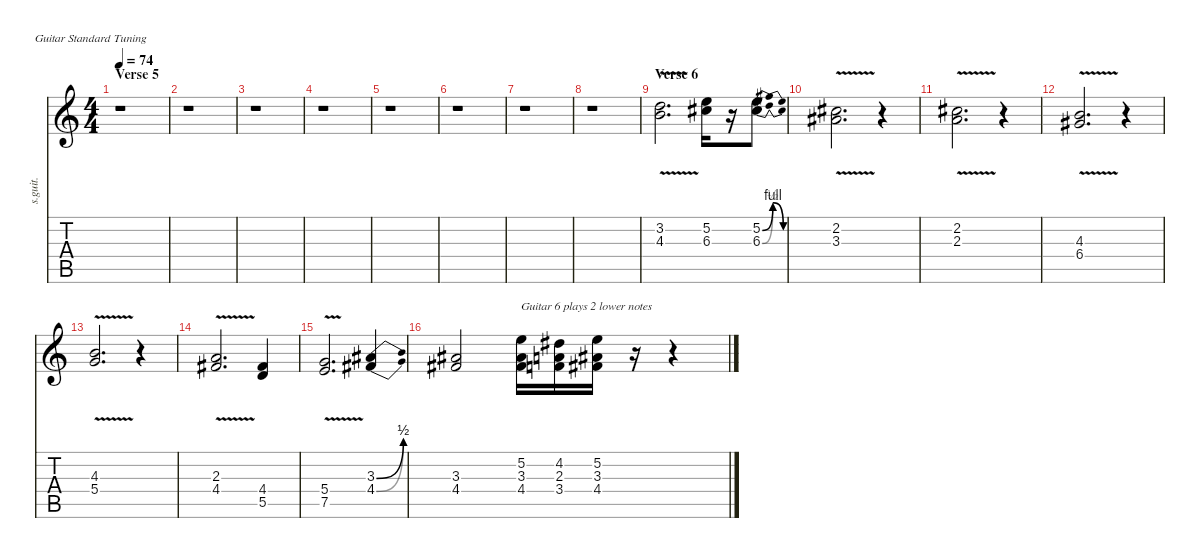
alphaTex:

\defaultSystemsLayout 4
\hideDynamics
\bracketExtendMode nobrackets
\track ("Felder, Walsh - Lead Guitars" "s.guit.") {instrument distortionguitar}
\staff {score tabs}
\tuning (E4 B3 G3 D3 A2 E2)
\ts (4 4)
\section ("" "Verse 5")
\tempo 74
\clef g2
\ks c
r.1{dy f} |
r.1 |
r.1 |
r.1 |
r.1 |
r.1 |
r.1 |
r.1 |
\section ("" "Verse 6")
(3.2{v} 4.3{v}).2{d lyrics (0 "") lyrics (1 "") lyrics (2 "") lyrics (3 "") lyrics (4 "")} (5.2 6.3{acc #}).16{lyrics (0 "") lyrics (1 "") lyrics (2 "") lyrics (3 "") lyrics (4 "")} r.16 (5.2{be (bendrelease 0 0 30 4 30 4 60 0)} 6.3{be (bendrelease 0 0 30 2 30 2 60 0) acc #}).8{lyrics (0 "") lyrics (1 "") lyrics (2 "") lyrics (3 "") lyrics (4 "")} |
(2.2{v acc #} 3.3{v acc #}).2{d lyrics (0 "") lyrics (1 "") lyrics (2 "") lyrics (3 "") lyrics (4 "")} r.4 |
(2.2{v acc #} 2.3{v}).2{d lyrics (0 "") lyrics (1 "") lyrics (2 "") lyrics (3 "") lyrics (4 "")} r.4 |
(4.3{v} 6.4{v acc #}).2{d lyrics (0 "") lyrics (1 "") lyrics (2 "") lyrics (3 "") lyrics (4 "")} r.4 |
(4.3{v} 5.4{v}).2{d lyrics (0 "") lyrics (1 "") lyrics (2 "") lyrics (3 "") lyrics (4 "")} r.4 |
(2.3{v} 4.4{v acc #}).2{d lyrics (0 "") lyrics (1 "") lyrics (2 "") lyrics (3 "") lyrics (4 "")} (4.4{acc #} 5.5).4{lyrics (0 "") lyrics (1 "") lyrics (2 "") lyrics (3 "") lyrics (4 "")} |
(5.4{v} 7.5{v}).2{d lyrics (0 "") lyrics (1 "") lyrics (2 "") lyrics (3 "") lyrics (4 "")} (3.3{be (bend 0 0 15 2) acc #} 4.4{be (bend 0 0 15 2) acc #}).4{lyrics (0 "") lyrics (1 "") lyrics (2 "") lyrics (3 "") lyrics (4 "")} |
(3.3{acc #} 4.4{acc #}).2{lyrics (0 "") lyrics (1 "") lyrics (2 "") lyrics (3 "") lyrics (4 "")} (5.2 3.3{acc #} 4.4{acc #}).16{txt "Guitar 6 plays 2 lower notes" lyrics (0 "") lyrics (1 "") lyrics (2 "") lyrics (3 "") lyrics (4 "")} (4.2{acc #} 2.3 3.4).16{lyrics (0 "") lyrics (1 "") lyrics (2 "") lyrics (3 "") lyrics (4 "")} (5.2 3.3{acc #} 4.4{acc #}).16{lyrics (0 "") lyrics (1 "") lyrics (2 "") lyrics (3 "") lyrics (4 "")} r.16 r.4
